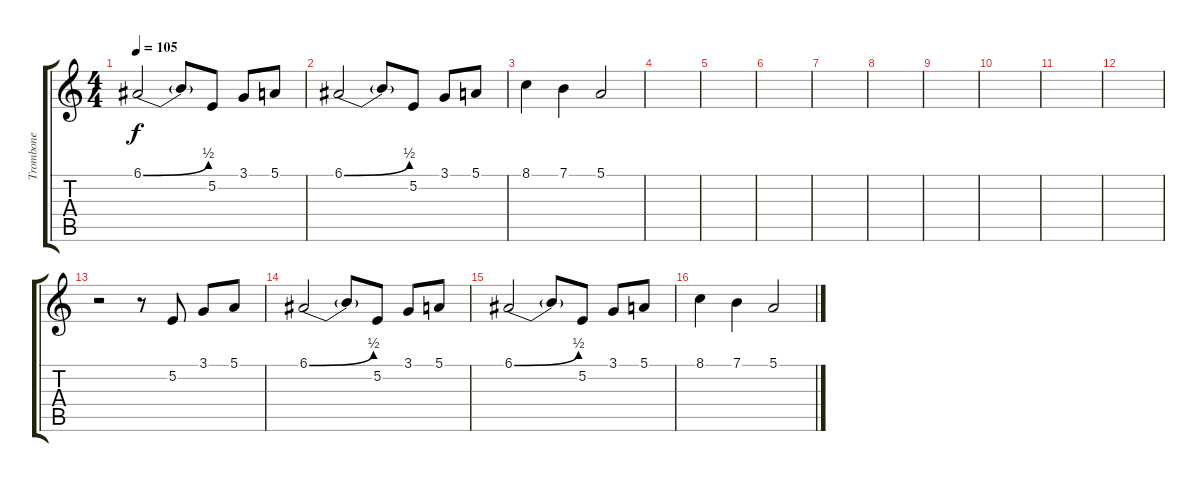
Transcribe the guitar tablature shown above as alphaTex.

\track ("Trombone" "Trombone") {instrument trombone}
\staff {score tabs}
\tuning (E4 B3 G3 D3 A2 E2) {hide}
\ts (4 4)
\tempo 105
\clef g2
\ks c
6.1{be (bend 0 0 60 2)}.2{dy f} 6.1{t}.8 5.2.8 3.1.8 5.1.8 |
6.1{be (bend 0 0 60 2)}.2 6.1{t}.8 5.2.8 3.1.8 5.1.8 |
8.1.4 7.1.4 5.1.2 |
|
|
|
|
|
|
|
|
|
r.2 r.8 5.2.8 3.1.8 5.1.8 |
6.1{be (bend 0 0 60 2)}.2 6.1{t}.8 5.2.8 3.1.8 5.1.8 |
6.1{be (bend 0 0 60 2)}.2 6.1{t}.8 5.2.8 3.1.8 5.1.8 |
8.1.4 7.1.4 5.1.2
